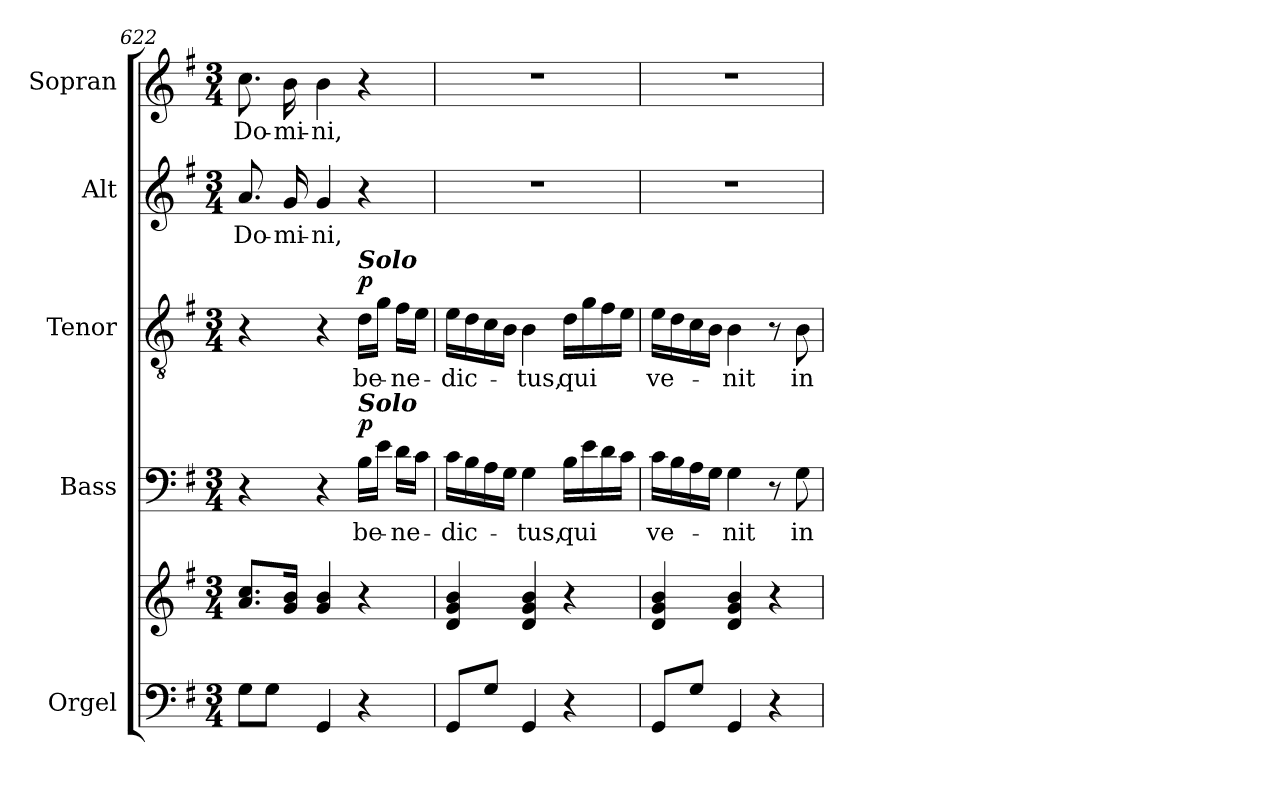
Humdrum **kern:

**kern	**kern	**kern	**text	**dynam	**kern	**text	**dynam	**kern	**text	**kern	**text
*part5	*part5	*part4	*part4	*part4	*part3	*part3	*part3	*part2	*part2	*part1	*part1
*staff6	*staff5	*staff4	*staff4	*staff4	*staff3	*staff3	*staff3	*staff2	*staff2	*staff1	*staff1
*I"Orgel	*	*I"Bass	*	*	*I"Tenor	*	*	*I"Alt	*	*I"Sopran	*
*I'Org.	*	*I'B.	*	*	*I'T.	*	*	*I'A.	*	*I'S.	*
*clefF4	*clefG2	*clefF4	*	*	*clefGv2	*	*	*clefG2	*	*clefG2	*
*k[f#]	*k[f#]	*k[f#]	*	*	*k[f#]	*	*	*k[f#]	*	*k[f#]	*
*G:	*G:	*G:	*	*	*G:	*	*	*G:	*	*G:	*
*M3/4	*M3/4	*M3/4	*	*	*M3/4	*	*	*M3/4	*	*M3/4	*
=622	=622	=622	=622	=622	=622	=622	=622	=622	=622	=622	=622
!	!	!	!	!	!	!	!	!	!LO:LY:b	!	!LO:LY:b
8G\L	8.a/ 8.cc/L	4r	.	.	4r	.	.	8.a/	Do-	8.cc\	Do-
8G\J	.	.	.	.	.	.	.	.	.	.	.
!	!	!	!	!	!	!	!	!	!LO:LY:b	!	!LO:LY:b
.	16g/ 16b/Jk	.	.	.	.	.	.	16g/	-mi-	16b\	-mi-
!	!	!	!	!	!	!	!	!	!LO:LY:b	!	!LO:LY:b
4GG/	4g/ 4b/	4r	.	.	4r	.	.	4g/	-ni,	4b\	-ni,
!	!	!	!	!	!LO:TX:a:Bi:t=Solo	!	!	!	!	!	!
!	!	!LO:TX:a:Bi:t=Solo	!	!	!	!	!	!	!	!	!
!	!	!	!LO:LY:b	!LO:DY:a	!	!LO:LY:b	!LO:DY:a	!	!	!	!
4r	4r	16B\LL	be-	p	16d\LL	be-	p	4r	.	4r	.
.	.	16e\JJ	.	.	16g\JJ	.	.	.	.	.	.
!	!	!	!LO:LY:b	!	!	!LO:LY:b	!	!	!	!	!
.	.	16d\LL	-ne-	.	16f#\LL	-ne-	.	.	.	.	.
.	.	16c\JJ	.	.	16e\JJ	.	.	.	.	.	.
=623	=623	=623	=623	=623	=623	=623	=623	=623	=623	=623	=623
!	!	!	!LO:LY:b	!	!	!LO:LY:b	!	!	!	!	!
8GG/L	4d/ 4g/ 4b/	16c\LL	-dic-	.	16e\LL	-dic-	.	2.r	.	2.r	.
.	.	16B\	.	.	16d\	.	.	.	.	.	.
8G/J	.	16A\	.	.	16c\	.	.	.	.	.	.
.	.	16G\JJ	.	.	16B\JJ	.	.	.	.	.	.
!	!	!	!LO:LY:b	!	!	!LO:LY:b	!	!	!	!	!
4GG/	4d/ 4g/ 4b/	4G\	-tus,	.	4B\	-tus,	.	.	.	.	.
!	!	!	!LO:LY:b	!	!	!LO:LY:b	!	!	!	!	!
4r	4r	16B\LL	qui	.	16d\LL	qui	.	.	.	.	.
.	.	16e\	.	.	16g\	.	.	.	.	.	.
.	.	16d\	.	.	16f#\	.	.	.	.	.	.
.	.	16c\JJ	.	.	16e\JJ	.	.	.	.	.	.
=624	=624	=624	=624	=624	=624	=624	=624	=624	=624	=624	=624
!	!	!	!LO:LY:b	!	!	!LO:LY:b	!	!	!	!	!
8GG/L	4d/ 4g/ 4b/	16c\LL	ve-	.	16e\LL	ve-	.	2.r	.	2.r	.
.	.	16B\	.	.	16d\	.	.	.	.	.	.
8G/J	.	16A\	.	.	16c\	.	.	.	.	.	.
.	.	16G\JJ	.	.	16B\JJ	.	.	.	.	.	.
!	!	!	!LO:LY:b	!	!	!LO:LY:b	!	!	!	!	!
4GG/	4d/ 4g/ 4b/	4G\	-nit	.	4B\	-nit	.	.	.	.	.
4r	4r	8r	.	.	8r	.	.	.	.	.	.
!	!	!	!LO:LY:b	!	!	!LO:LY:b	!	!	!	!	!
.	.	8G\	in	.	8B\	in	.	.	.	.	.
=	=	=	=	=	=	=	=	=	=	=	=
*-	*-	*-	*-	*-	*-	*-	*-	*-	*-	*-	*-
